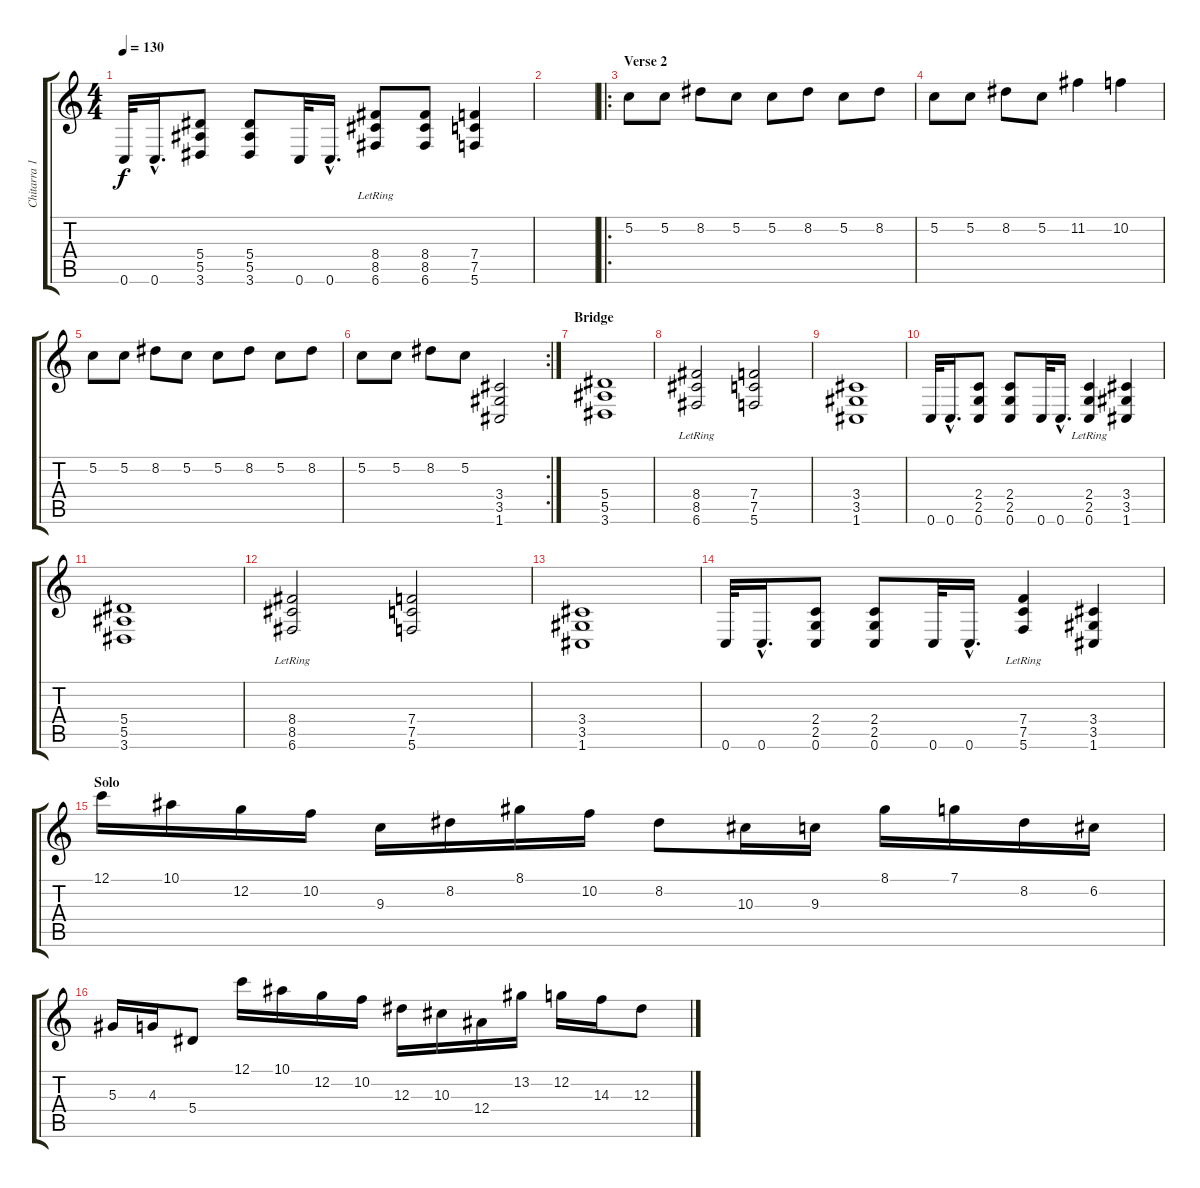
\track ("Chitarra 1 Oct" "Chitarra 1") {instrument distortionguitar}
\staff {score tabs}
\tuning (C4 G3 Eb3 Bb2 F2 C2) {hide}
\ts (4 4)
\tempo 130
\clef g2
\ks c
0.6.32{dy f} 0.6{hac}.16{d} (5.4 5.5 3.6).8 (5.4 5.5 3.6).8 0.6.32 0.6{hac}.16{d} (8.4{lr} 8.5{lr} 6.6{lr}).8 (8.4 8.5 6.6).8 (7.4 7.5 5.6).4 |
|
\ro
\section ("" "Verse 2")
5.2.8 5.2.8 8.2.8 5.2.8 5.2.8 8.2.8 5.2.8 8.2.8 |
5.2.8 5.2.8 8.2.8 5.2.8 11.2.4 10.2.4 |
5.2.8 5.2.8 8.2.8 5.2.8 5.2.8 8.2.8 5.2.8 8.2.8 |
\rc 2
5.2.8 5.2.8 8.2.8 5.2.8 (3.4 3.5 1.6).2 |
\section ("" "Bridge")
(5.4 5.5 3.6).1 |
(8.4{lr} 8.5{lr} 6.6{lr}).2 (7.4 7.5 5.6).2 |
(3.4 3.5 1.6).1 |
0.6.32 0.6{hac}.16{d} (2.4 2.5 0.6).8 (2.4 2.5 0.6).8 0.6.32 0.6{hac}.16{d} (2.4{lr} 2.5{lr} 0.6{lr}).4 (3.4 3.5 1.6).4 |
(5.4 5.5 3.6).1 |
(8.4{lr} 8.5{lr} 6.6{lr}).2 (7.4 7.5 5.6).2 |
(3.4 3.5 1.6).1 |
0.6.32 0.6{hac}.16{d} (2.4 2.5 0.6).8 (2.4 2.5 0.6).8 0.6.32 0.6{hac}.16{d} (7.4{lr} 7.5 5.6).4 (3.4 3.5 1.6).4 |
\section ("" "Solo")
12.1.16{volume 16} 10.1.16 12.2.16 10.2.16 9.3.16 8.2.16 8.1.16 10.2.16 8.2.8 10.3.16 9.3.16 8.1.16 7.1.16 8.2.16 6.2.16 |
5.3.16 4.3.16 5.4.8 12.1.16 10.1.16 12.2.16 10.2.16 12.3.16 10.3.16 12.4.16 13.2.16 12.2.16 14.3.16 12.3.8
